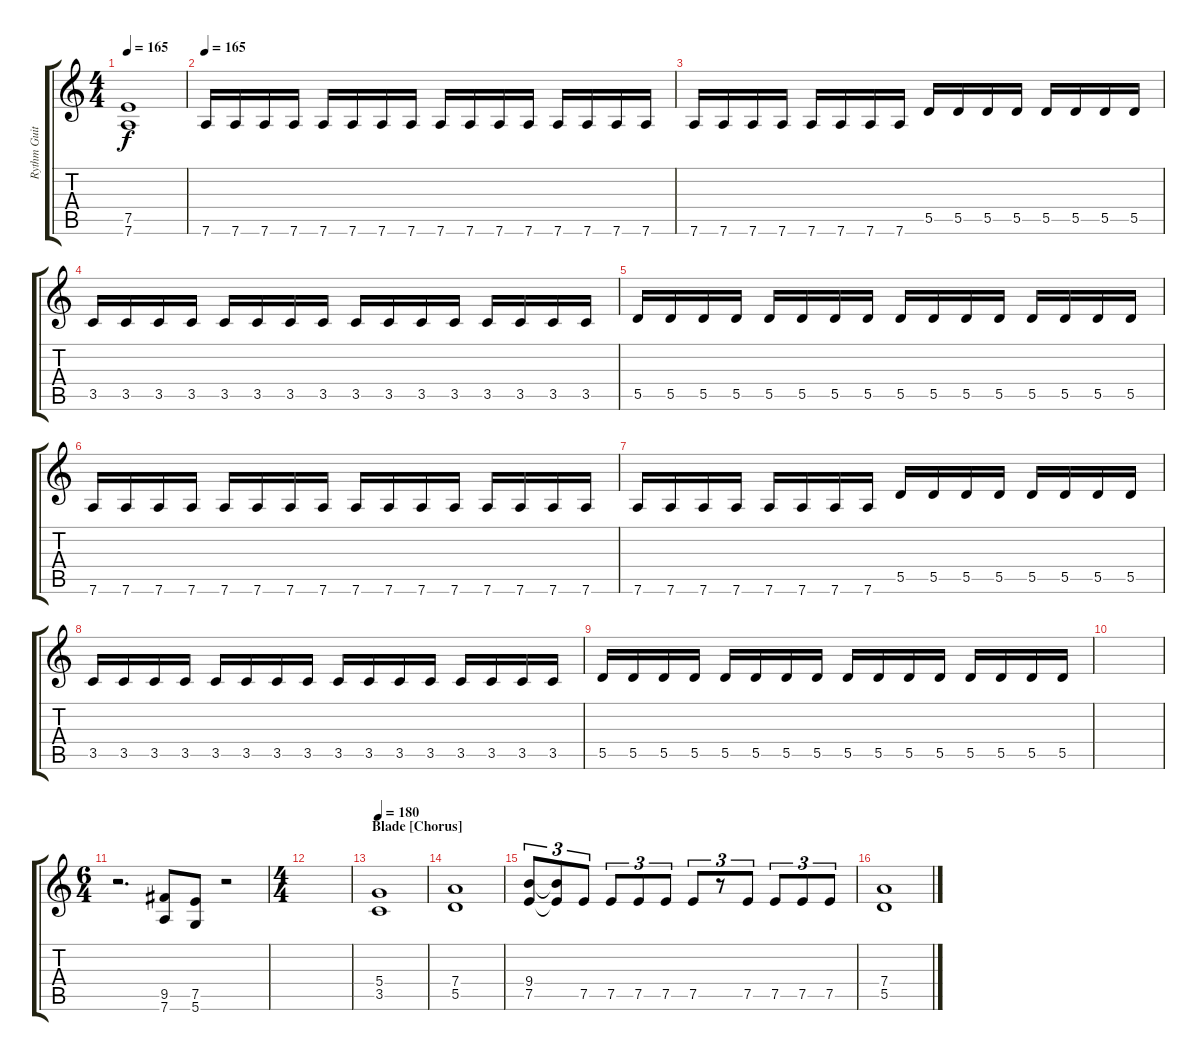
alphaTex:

\track ("Rythm Guitar" "Rythm Guit") {instrument distortionguitar}
\staff {score tabs}
\tuning (E4 B3 G3 D3 A2 D2) {hide}
\ts (4 4)
\tempo 165
\clef g2
\ks c
(7.5{t} 7.6{t}).1{dy f} |
\tempo 165
7.6.16{volume 10} 7.6.16 7.6.16 7.6.16 7.6.16 7.6.16 7.6.16 7.6.16 7.6.16 7.6.16 7.6.16 7.6.16 7.6.16 7.6.16 7.6.16 7.6.16 |
7.6.16 7.6.16 7.6.16 7.6.16 7.6.16 7.6.16 7.6.16 7.6.16 5.5.16 5.5.16 5.5.16 5.5.16 5.5.16 5.5.16 5.5.16 5.5.16 |
3.5.16 3.5.16 3.5.16 3.5.16 3.5.16 3.5.16 3.5.16 3.5.16 3.5.16 3.5.16 3.5.16 3.5.16 3.5.16 3.5.16 3.5.16 3.5.16 |
5.5.16 5.5.16 5.5.16 5.5.16 5.5.16 5.5.16 5.5.16 5.5.16 5.5.16 5.5.16 5.5.16 5.5.16 5.5.16 5.5.16 5.5.16 5.5.16 |
7.6.16{volume 10} 7.6.16 7.6.16 7.6.16 7.6.16 7.6.16 7.6.16 7.6.16 7.6.16 7.6.16 7.6.16 7.6.16 7.6.16 7.6.16 7.6.16 7.6.16 |
7.6.16 7.6.16 7.6.16 7.6.16 7.6.16 7.6.16 7.6.16 7.6.16 5.5.16 5.5.16 5.5.16 5.5.16 5.5.16 5.5.16 5.5.16 5.5.16 |
3.5.16 3.5.16 3.5.16 3.5.16 3.5.16 3.5.16 3.5.16 3.5.16 3.5.16 3.5.16 3.5.16 3.5.16 3.5.16 3.5.16 3.5.16 3.5.16 |
5.5.16 5.5.16 5.5.16 5.5.16 5.5.16 5.5.16 5.5.16 5.5.16 5.5.16 5.5.16 5.5.16 5.5.16 5.5.16 5.5.16 5.5.16 5.5.16 |
|
\ts (6 4)
r.2{d} (9.5 7.6).8 (7.5 5.6).8 r.2 |
\ts (4 4)
|
\section ("" "Blade [Chorus]")
\tempo 180
(5.4 3.5).1{volume 13} |
(7.4 5.5).1 |
(9.4 7.5).8{tu (3 2)} (9.4{t} 7.5{t}).8{tu (3 2)} 7.5.8{tu (3 2)} 7.5.8{tu (3 2)} 7.5.8{tu (3 2)} 7.5.8{tu (3 2)} 7.5.8{tu (3 2)} r.8{tu (3 2)} 7.5.8{tu (3 2)} 7.5.8{tu (3 2)} 7.5.8{tu (3 2)} 7.5.8{tu (3 2)} |
(7.4 5.5).1
